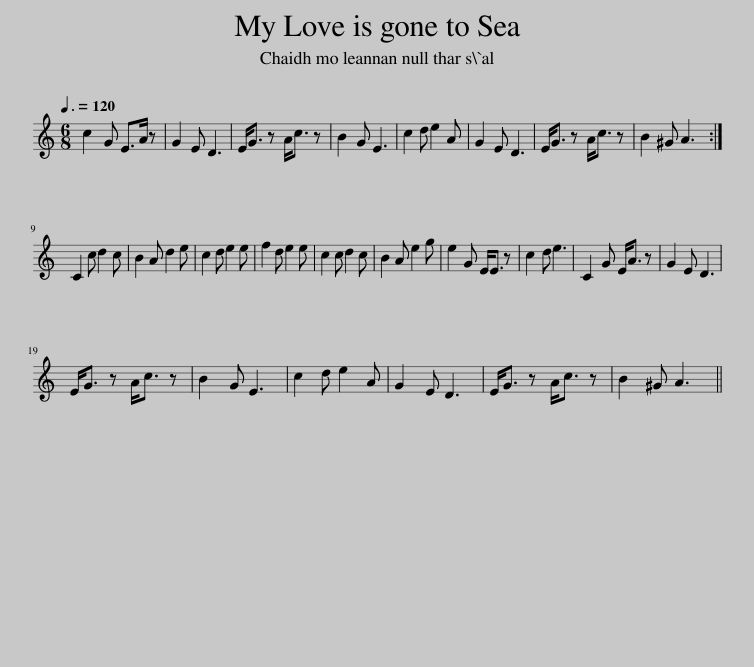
X:1
L:1/8
Q:3/8=120
M:6/8
I:linebreak $
K:C
V:1 treble
V:1
 c2 G E>A z | G2 E D3 | E<G z A<c z | B2 G E3 | c2 d e2 A | %5
 G2 E D3 | E<G z A<c z | B2 ^G A3 :|$ C2 c d2 c | B2 A d2 e | %10
 c2 d e2 e | f2 d e2 e | c2 c d2 c | B2 A e2 g | e2 G E<E z | %15
 c2 d e3 | C2 G E<A z | G2 E D3 |$ E<G z A<c z | B2 G E3 | %20
 c2 d e2 A | G2 E D3 | E<G z A<c z | B2 ^G A3 || %24
